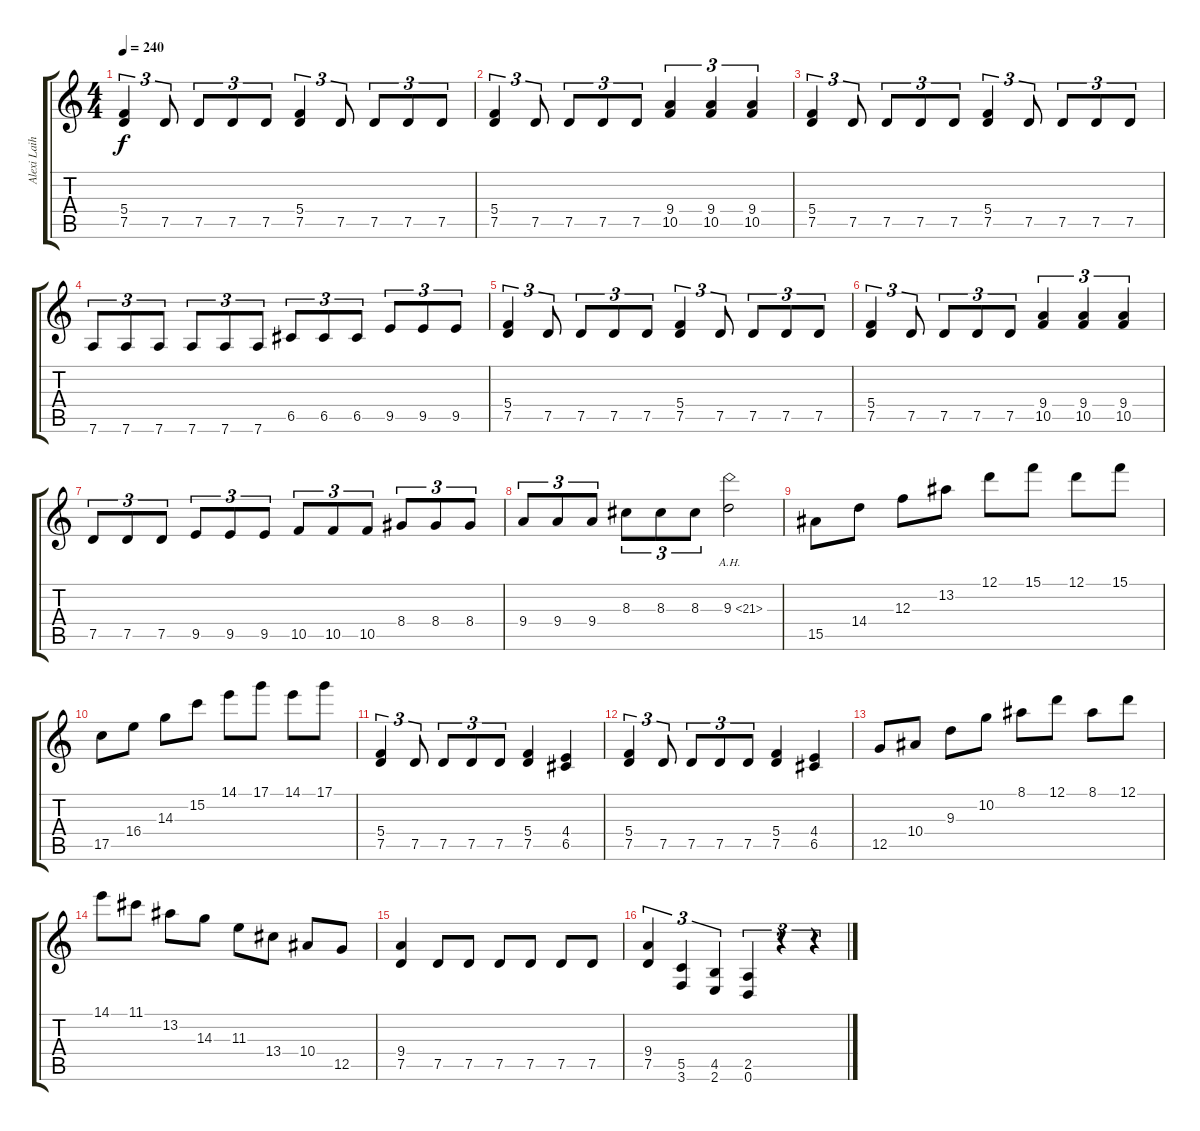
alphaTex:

\track ("Alexi Laiho" "Alexi Laih") {instrument overdrivenguitar}
\staff {score tabs}
\tuning (D4 A3 F3 C3 G2 D2) {hide}
\ts (4 4)
\tempo 240
\clef g2
\ks c
(5.4 7.5).4{tu (3 2) dy f} 7.5.8{tu (3 2)} 7.5.8{tu (3 2)} 7.5.8{tu (3 2)} 7.5.8{tu (3 2)} (5.4 7.5).4{tu (3 2)} 7.5.8{tu (3 2)} 7.5.8{tu (3 2)} 7.5.8{tu (3 2)} 7.5.8{tu (3 2)} |
(5.4 7.5).4{tu (3 2)} 7.5.8{tu (3 2)} 7.5.8{tu (3 2)} 7.5.8{tu (3 2)} 7.5.8{tu (3 2)} (9.4 10.5).4{tu (3 2)} (9.4 10.5).4{tu (3 2)} (9.4 10.5).4{tu (3 2)} |
(5.4 7.5).4{tu (3 2)} 7.5.8{tu (3 2)} 7.5.8{tu (3 2)} 7.5.8{tu (3 2)} 7.5.8{tu (3 2)} (5.4 7.5).4{tu (3 2)} 7.5.8{tu (3 2)} 7.5.8{tu (3 2)} 7.5.8{tu (3 2)} 7.5.8{tu (3 2)} |
7.6.8{tu (3 2)} 7.6.8{tu (3 2)} 7.6.8{tu (3 2)} 7.6.8{tu (3 2)} 7.6.8{tu (3 2)} 7.6.8{tu (3 2)} 6.5.8{tu (3 2)} 6.5.8{tu (3 2)} 6.5.8{tu (3 2)} 9.5.8{tu (3 2)} 9.5.8{tu (3 2)} 9.5.8{tu (3 2)} |
(5.4 7.5).4{tu (3 2)} 7.5.8{tu (3 2)} 7.5.8{tu (3 2)} 7.5.8{tu (3 2)} 7.5.8{tu (3 2)} (5.4 7.5).4{tu (3 2)} 7.5.8{tu (3 2)} 7.5.8{tu (3 2)} 7.5.8{tu (3 2)} 7.5.8{tu (3 2)} |
(5.4 7.5).4{tu (3 2)} 7.5.8{tu (3 2)} 7.5.8{tu (3 2)} 7.5.8{tu (3 2)} 7.5.8{tu (3 2)} (9.4 10.5).4{tu (3 2)} (9.4 10.5).4{tu (3 2)} (9.4 10.5).4{tu (3 2)} |
7.5.8{tu (3 2)} 7.5.8{tu (3 2)} 7.5.8{tu (3 2)} 9.5.8{tu (3 2)} 9.5.8{tu (3 2)} 9.5.8{tu (3 2)} 10.5.8{tu (3 2)} 10.5.8{tu (3 2)} 10.5.8{tu (3 2)} 8.4.8{tu (3 2)} 8.4.8{tu (3 2)} 8.4.8{tu (3 2)} |
9.4.8{tu (3 2)} 9.4.8{tu (3 2)} 9.4.8{tu (3 2)} 8.3.8{tu (3 2)} 8.3.8{tu (3 2)} 8.3.8{tu (3 2)} 9.3{ah 12}.2 |
15.5.8 14.4.8 12.3.8 13.2.8 12.1.8 15.1.8 12.1.8 15.1.8 |
17.5.8 16.4.8 14.3.8 15.2.8 14.1.8 17.1.8 14.1.8 17.1.8 |
(5.4 7.5).4{tu (3 2)} 7.5.8{tu (3 2)} 7.5.8{tu (3 2)} 7.5.8{tu (3 2)} 7.5.8{tu (3 2)} (5.4 7.5).4 (4.4 6.5).4 |
(5.4 7.5).4{tu (3 2)} 7.5.8{tu (3 2)} 7.5.8{tu (3 2)} 7.5.8{tu (3 2)} 7.5.8{tu (3 2)} (5.4 7.5).4 (4.4 6.5).4 |
12.5.8 10.4.8 9.3.8 10.2.8 8.1.8 12.1.8 8.1.8 12.1.8 |
14.1.8 11.1.8 13.2.8 14.3.8 11.3.8 13.4.8 10.4.8 12.5.8 |
(9.4 7.5).4 7.5.8 7.5.8 7.5.8 7.5.8 7.5.8 7.5.8 |
(9.4 7.5).4{tu (3 2)} (5.5 3.6).4{tu (3 2)} (4.5 2.6).4{tu (3 2)} (2.5 0.6).4{tu (3 2)} r.4{tu (3 2)} r.4{tu (3 2)}
